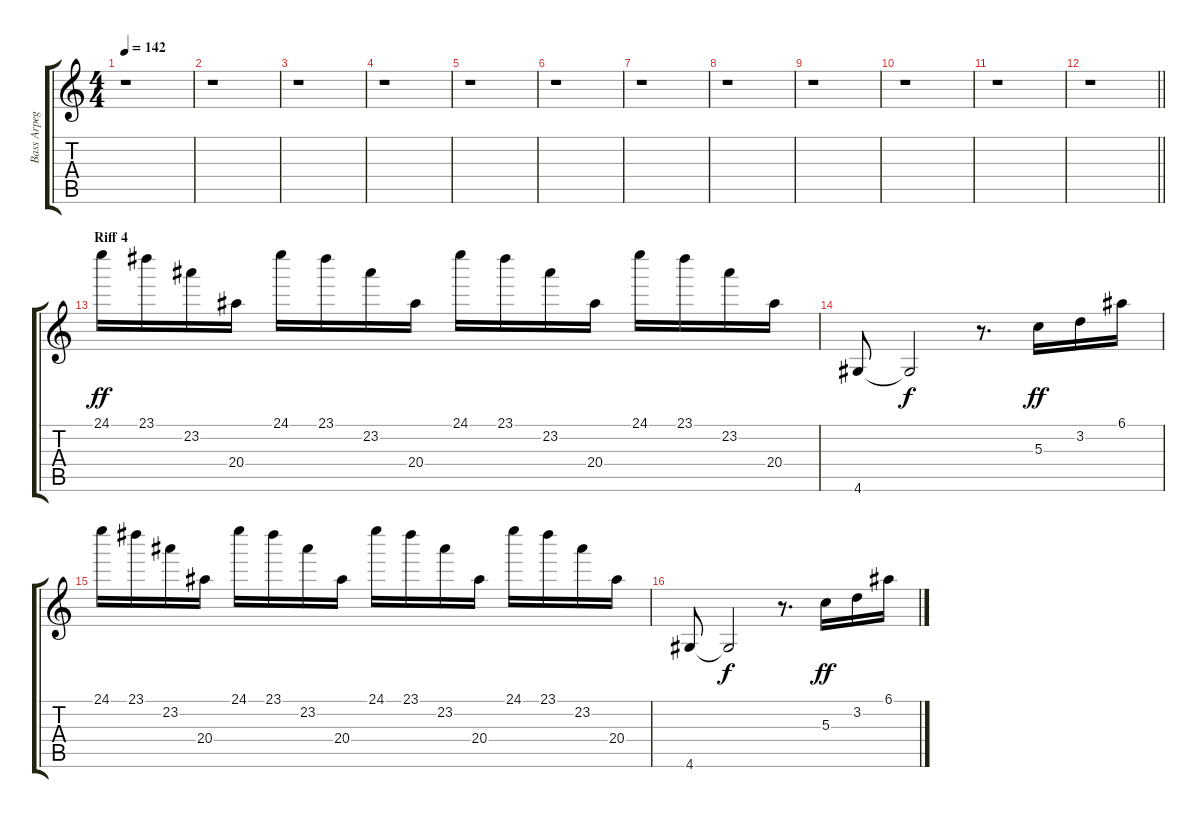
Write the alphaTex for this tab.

\track ("Bass Arpeggio" "Bass Arpeg") {instrument synthbass2}
\staff {score tabs}
\tuning (E4 B3 G3 D3 A2 E2) {hide}
\ts (4 4)
\tempo 142
\clef g2
\ks c
r.1{dy ff} |
r.1 |
r.1 |
r.1 |
r.1 |
r.1 |
r.1 |
r.1 |
r.1 |
r.1 |
r.1 |
\barLineRight lightlight
r.1 |
\section ("" "Riff 4")
24.1.16 23.1.16 23.2.16 20.4.16 24.1.16 23.1.16 23.2.16 20.4.16 24.1.16 23.1.16 23.2.16 20.4.16 24.1.16 23.1.16 23.2.16 20.4.16 |
4.6.8 4.6{t}.2{dy f} r.8{d} 5.3.16{dy ff} 3.2.16 6.1.16 |
24.1.16 23.1.16 23.2.16 20.4.16 24.1.16 23.1.16 23.2.16 20.4.16 24.1.16 23.1.16 23.2.16 20.4.16 24.1.16 23.1.16 23.2.16 20.4.16 |
4.6.8 4.6{t}.2{dy f} r.8{d} 5.3.16{dy ff} 3.2.16 6.1.16
